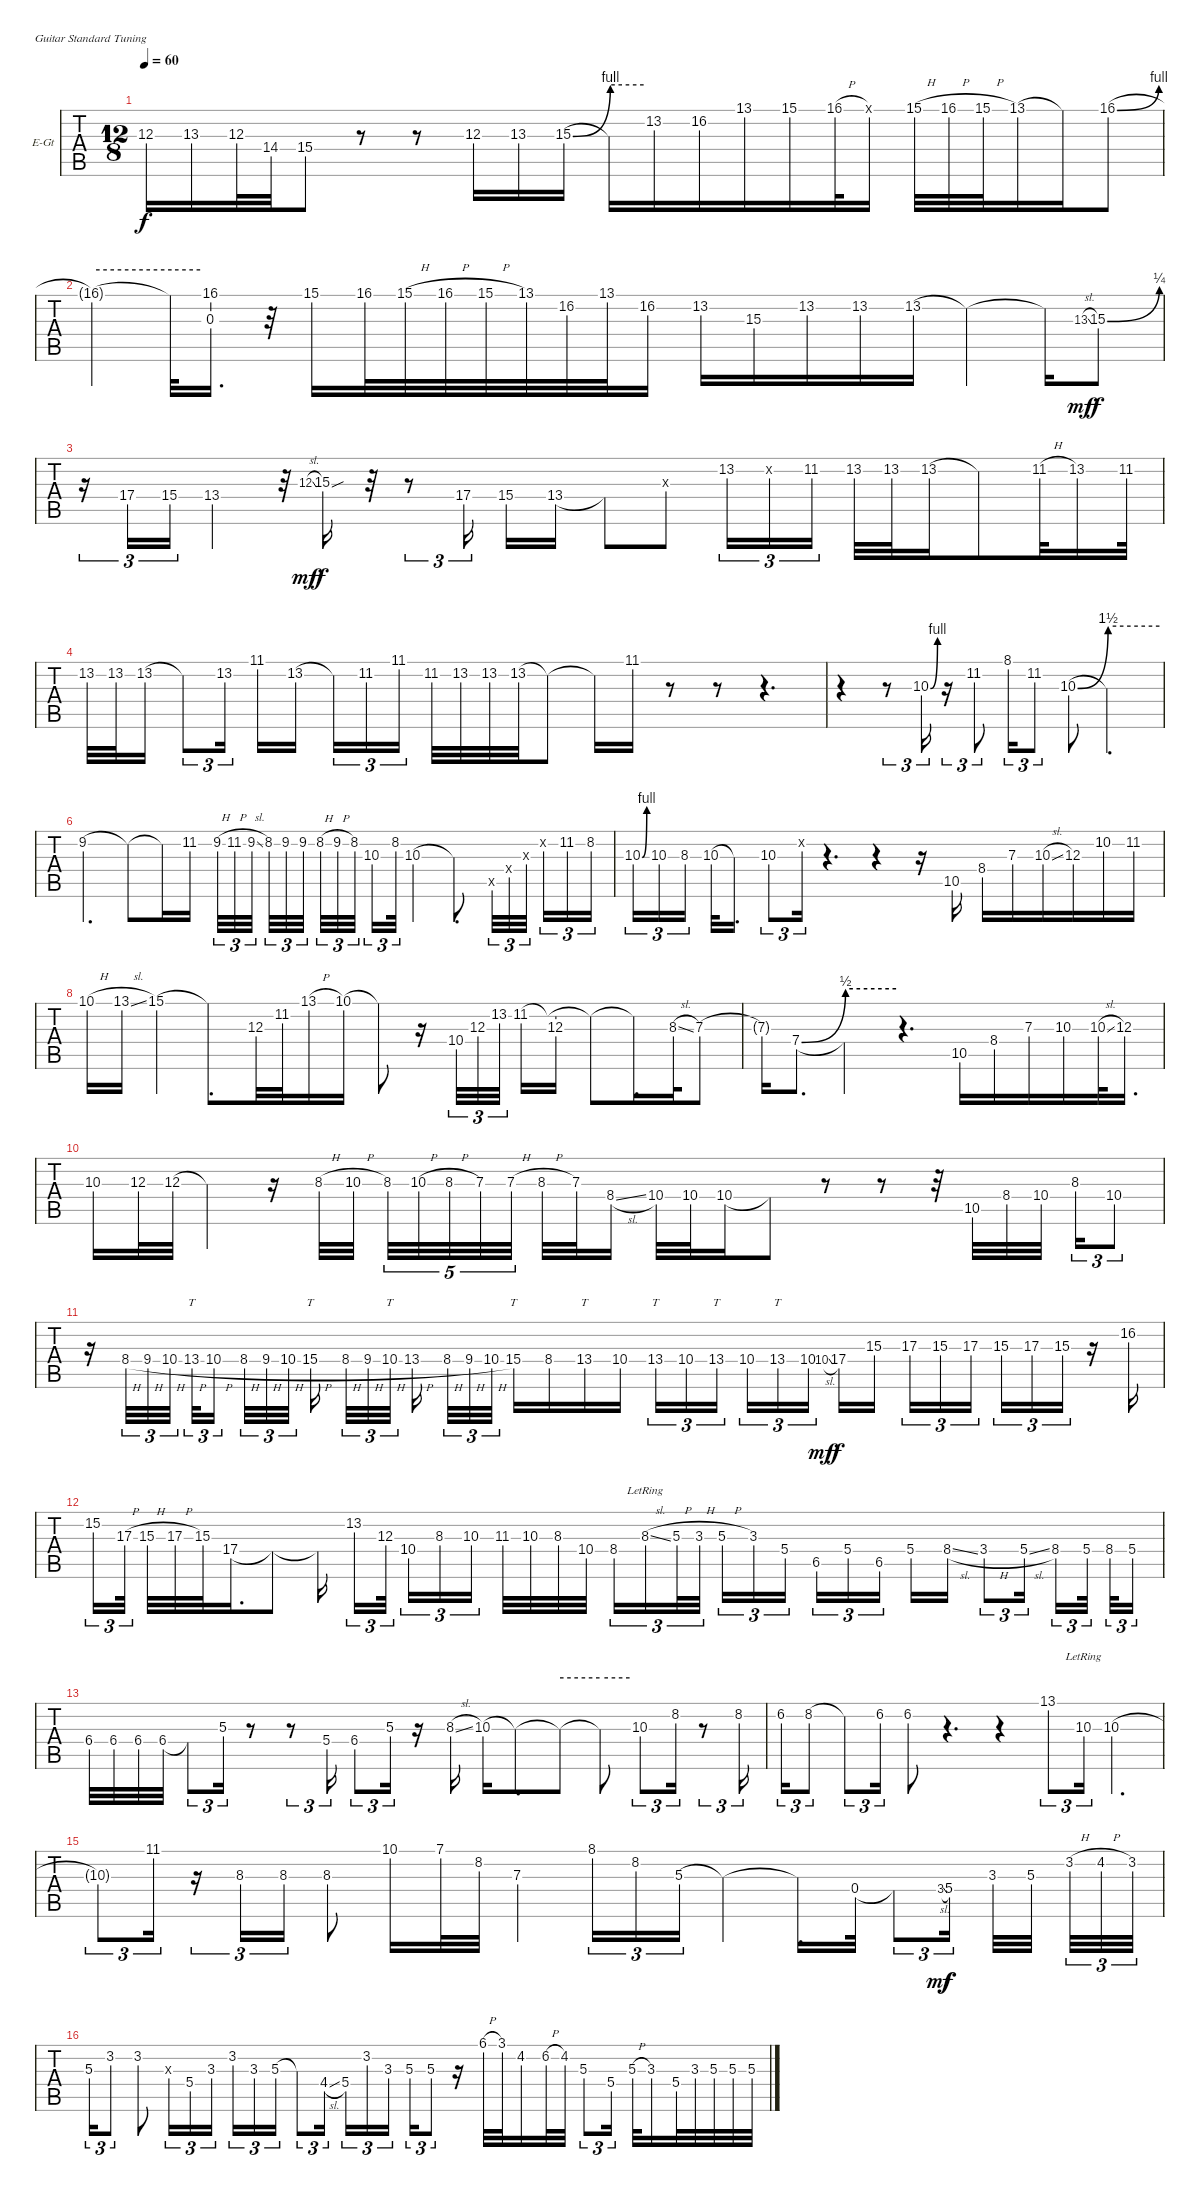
\bracketExtendMode nobrackets
\firstSystemTrackNameOrientation horizontal
\otherSystemsTrackNameOrientation horizontal
\defaultBarNumberDisplay FirstOfSystem
\track ("solo" "E-Gt") {instrument overdrivenguitar}
\staff {tabs}
\tuning (E4 B3 G3 D3 A2 E2)
\ts (12 8)
\tempo 60
\clef g2
\ks cminor
12.3.16{dy f} 13.3.16 12.3.32 14.4.32 15.4{st}.8 r.8 r.8 12.3.16 13.3.16 15.3{be (bend 0 0 60 4)}.16 15.3{be (hold 0 4 60 4) t}.16 13.2.16 16.2.16{ot 8va} 13.1.16{ot 8va} 15.1.16{ot 8va} 16.1{h}.32{ot 8va} 15.1{x}.16{ot 8va} 15.1{h}.32{ot 8va} 16.1{h}.32{ot 8va} 15.1{h}.32{ot 8va} 13.1.16{ot 8va} 13.1{t}.16{ot 8va} 16.1{be (bend 0 0 60 4)}.8{ot 8va} |
16.1{be (hold 0 4 60 4) t}.4{ot 8va} 16.1{be (hold 0 4 60 4) t}.32{ot 8va} (16.1 0.3).16{d ot 8va} r.32 15.1{st}.16{ot 8va} 16.1.32{ot 8va} 15.1{h}.32{ot 8va} 16.1{h}.32{ot 8va} 15.1{h}.32{ot 8va} 13.1.32{ot 8va} 16.2.32{ot 8va} 13.1.32{ot 8va} 16.2.16{ot 8va} 13.2.16{ot 8va} 15.3.16{ot 8va} 13.2.16{ot 8va} 13.2.16{ot 8va} 13.2.16{ot 8va} 13.2{t}.4{ot 8va} 13.2{t}.16{ot 8va} 13.3{sl}.8{gr dy mf} 15.3{be (bend 0 0 60 1)}.8{dy f} |
r.16{tu (3 2)} 17.4.16{tu (3 2) ot 8va} 15.4.16{tu (3 2) ot 8va} 13.4.4{ot 8va} r.32 12.3{sl}.8{gr dy mf} 15.3{sou}.16{ot 8va dy f} r.32 r.8{tu (3 2)} 17.4.16{tu (3 2) ot 8va} 15.4.16{ot 8va} 13.4.16{ot 8va} 13.4{t}.8{ot 8va} 0.3{x}.8{ot 8va} 13.2.16{tu (3 2) ot 8va} 0.2{x}.16{tu (3 2) ot 8va} 11.2.16{tu (3 2) ot 8va} 13.2.32{ot 8va} 13.2.32{ot 8va} 13.2.16{ot 8va} 13.2{t}.8{ot 8va} 11.2{h}.32{ot 8va} 13.2.16{ot 8va} 11.2.32{ot 8va} |
13.2.32{ot 8va} 13.2.32{ot 8va} 13.2.16{ot 8va} 13.2{t}.8{tu (3 2) ot 8va} 13.2.16{tu (3 2) ot 8va} 11.1.16{ot 8va} 13.2.16{ot 8va} 13.2{t}.16{tu (3 2) ot 8va} 11.2.16{tu (3 2) ot 8va} 11.1.16{tu (3 2) ot 8va} 11.2.32{ot 8va} 13.2.32{ot 8va} 13.2.32{ot 8va} 13.2.32{ot 8va} 13.2{t}.8{ot 8va} 13.2{t}.16{ot 8va} 11.1.16{ot 8va} r.8 r.8 r.4{d} |
r.4 r.8{tu (3 2)} 10.3{be (bend 0 0 60 4)}.16{tu (3 2)} r.16{tu (3 2)} 11.2.8{tu (3 2)} 8.1.16{tu (3 2)} 11.2.8{tu (3 2)} 10.3{be (bend 0 0 60 6)}.8 10.3{be (hold 0 6 60 6) t}.2{d} |
9.2.4{d} 9.2{t}.8 9.2{t}.16 11.2.16 9.2{h}.32{tu (3 2)} 11.2{h}.32{tu (3 2)} 9.2{sl}.32{tu (3 2)} 8.2.32{tu (3 2)} 9.2.32{tu (3 2)} 9.2.32{tu (3 2)} 8.2{h}.32{tu (3 2)} 9.2{h}.32{tu (3 2)} 8.2.32{tu (3 2)} 10.3.16{tu (3 2)} 8.2.32{tu (3 2)} 10.3.4 10.3{t}.8{d} 10.5{x}.32{tu (3 2)} 10.4{x}.32{tu (3 2)} 8.3{x}.32{tu (3 2)} 8.2{x}.16{tu (3 2)} 11.2.16{tu (3 2)} 8.2.16{tu (3 2)} |
10.3{be (bend 0 0 60 4)}.16{tu (3 2)} 10.3.16{tu (3 2)} 8.3.16{tu (3 2)} 10.3.32 10.3{t}.16{d} 10.3.8{tu (3 2)} 0.2{x}.16{tu (3 2)} r.4{d} r.4 r.16 10.5.16 8.4.16 7.3.16 10.3{sl}.16 12.3.16 10.2.16 11.2.16 |
10.1{h}.16 13.1{sl}.16 15.1.4 15.1{t}.8{d} 12.3.32 11.2.32 13.1{h}.16 10.1.16 10.1{t}.8 r.16 10.4.32{tu (3 2)} 12.3.32{tu (3 2)} 13.2.32{tu (3 2)} 11.2.16 (12.3 11.2{t}).16 11.2{t}.8 11.2{t}.16{d} 8.3{sl}.32 7.3.8 |
7.3{t}.16 7.4{be (bend 0 0 60 2)}.8{d} 7.4{be (hold 0 2 60 2) t}.2 r.4{d} 10.5.16 8.4.16 7.3.16 10.3.16 10.3{sl}.32 12.3.16{d} |
10.3.16 12.3.32 12.3.32 12.3{t}.4 r.16 8.3{h}.32 10.3{h}.32 8.3.32{tu (5 4)} 10.3{h}.32{tu (5 4)} 8.3{h}.32{tu (5 4)} 7.3.32{tu (5 4)} 7.3{h}.32{tu (5 4)} 8.3{h}.32 7.3.32 8.4{sl}.16 10.4.32 10.4.32 10.4.16 10.4{t}.8 r.8 r.8 r.32 10.5.32 8.4.32 10.4.32 8.3.16{tu (3 2)} 10.4{st}.8{tu (3 2)} |
r.16 8.4{h}.32{tu (3 2)} 9.4{h}.32{tu (3 2)} 10.4{h}.32{tu (3 2)} 13.4{h}.32{tt tu (3 2)} 10.4{h st}.16{tu (3 2)} 8.4{h}.32{tu (3 2)} 9.4{h}.32{tu (3 2)} 10.4{h}.32{tu (3 2)} 15.4{h}.16{tt} 8.4{h}.32{tu (3 2)} 9.4{h}.32{tu (3 2)} 10.4{h}.32{tt tu (3 2)} 13.4{h}.16 8.4{h}.32{tu (3 2)} 9.4{h}.32{tu (3 2)} 10.4{h}.32{tu (3 2)} 15.4.16{tt} 8.4.16 13.4.16{tt} 10.4{st}.16 13.4.16{tt tu (3 2)} 10.4.16{tu (3 2)} 13.4.16{tt tu (3 2)} 10.4.16{tu (3 2)} 13.4.16{tt tu (3 2)} 10.4.16{tu (3 2)} 10.4{sl}.8{gr dy mf} 17.4.16{dy f} 15.3.16 17.3.16{tu (3 2)} 15.3.16{tu (3 2)} 17.3.16{tu (3 2)} 15.3.16{tu (3 2)} 17.3.16{tu (3 2)} 15.3.16{tu (3 2)} r.16 16.2{st}.16 |
15.2{st}.16{tu (3 2)} 17.3{h}.32{tu (3 2)} 15.3{h}.32 17.3{h}.32 15.3.32 17.4.16{d} 17.4{t}.8 17.4{t}.16 13.2.16{tu (3 2)} 12.3.32{tu (3 2)} 10.4.16{tu (3 2)} 8.3.16{tu (3 2)} 10.3.16{tu (3 2)} 11.3.32 10.3.32 8.3.32 10.4.32 8.4.16{tu (3 2)} 8.3{sl lr}.16{tu (3 2)} 5.3{h}.32{tu (3 2)} 3.3{h}.32{tu (3 2)} 5.3{h}.16{tu (3 2)} 3.3.16{tu (3 2)} 5.4.16{tu (3 2)} 6.5.16{tu (3 2)} 5.4.16{tu (3 2)} 6.5.16{tu (3 2)} 5.4.16 8.4{sl}.16 3.4{h}.8{tu (3 2)} 5.4{sl}.16{tu (3 2)} 8.4.16{tu (3 2)} 5.4.32{tu (3 2)} 8.4.32{tu (3 2)} 5.4.16{tu (3 2)} |
6.4.32 6.4.32 6.4.32 6.4.32 6.4{t}.8{tu (3 2)} 5.3.16{tu (3 2)} r.8 r.8{tu (3 2)} 5.4.16{tu (3 2)} 6.4.8{tu (3 2)} 5.3.16{tu (3 2)} r.16 8.3{sl}.16 10.3.16 10.3{t}.8{d} 10.3{be (prebend 0 4 60 4) t}.8 10.3{be (hold 0 4 60 4) t}.8 10.3.8{tu (3 2)} 8.2.16{tu (3 2)} r.8{tu (3 2)} 8.2.16{tu (3 2)} |
6.2.16{tu (3 2)} 8.2.8{tu (3 2)} 8.2{t}.8{tu (3 2)} 6.2.16{tu (3 2)} 6.2{st}.8 r.4{d} r.4 13.1.8{tu (3 2)} 10.3{lr}.16{tu (3 2)} 10.3.4{d} |
10.3{t}.8{tu (3 2)} 11.1.16{tu (3 2)} r.16{tu (3 2)} 8.3.16{tu (3 2)} 8.3.16{tu (3 2)} 8.3.8 10.1.16 7.1.32 8.2.32 7.3.4 8.1.16{tu (3 2)} 8.2.16{tu (3 2)} 5.3.16{tu (3 2)} 5.3{t}.4 5.3{t}.16{d} 0.4.32 0.4{t}.8{tu (3 2)} 3.4{sl}.8{gr dy mf} 5.4.16{tu (3 2) dy f} 3.3.32 5.3.32 3.2{h}.32{tu (3 2)} 4.2{h}.32{tu (3 2)} 3.2.32{tu (3 2)} |
5.3.16{tu (3 2)} 3.2.8{tu (3 2)} 3.2.8 3.3{x}.16{tu (3 2)} 5.4.16{tu (3 2)} 3.3.16{tu (3 2)} 3.2.16{tu (3 2)} 3.3.16{tu (3 2)} 5.3.16{tu (3 2)} 5.3{t}.8{tu (3 2)} 4.4{sl}.16{tu (3 2)} 5.4.16{tu (3 2)} 3.2.16{tu (3 2)} 3.3.16{tu (3 2)} 5.3.16{tu (3 2)} 5.3.8{tu (3 2)} r.16 6.1{h}.32 3.1.32 4.2{st}.16 6.2{h}.32 4.2.32 5.3{st}.8{tu (3 2)} 5.4.16{tu (3 2)} 5.3{h}.32 3.3.16 5.4.32 3.3.32 5.3.32 5.3.32 5.3.32
